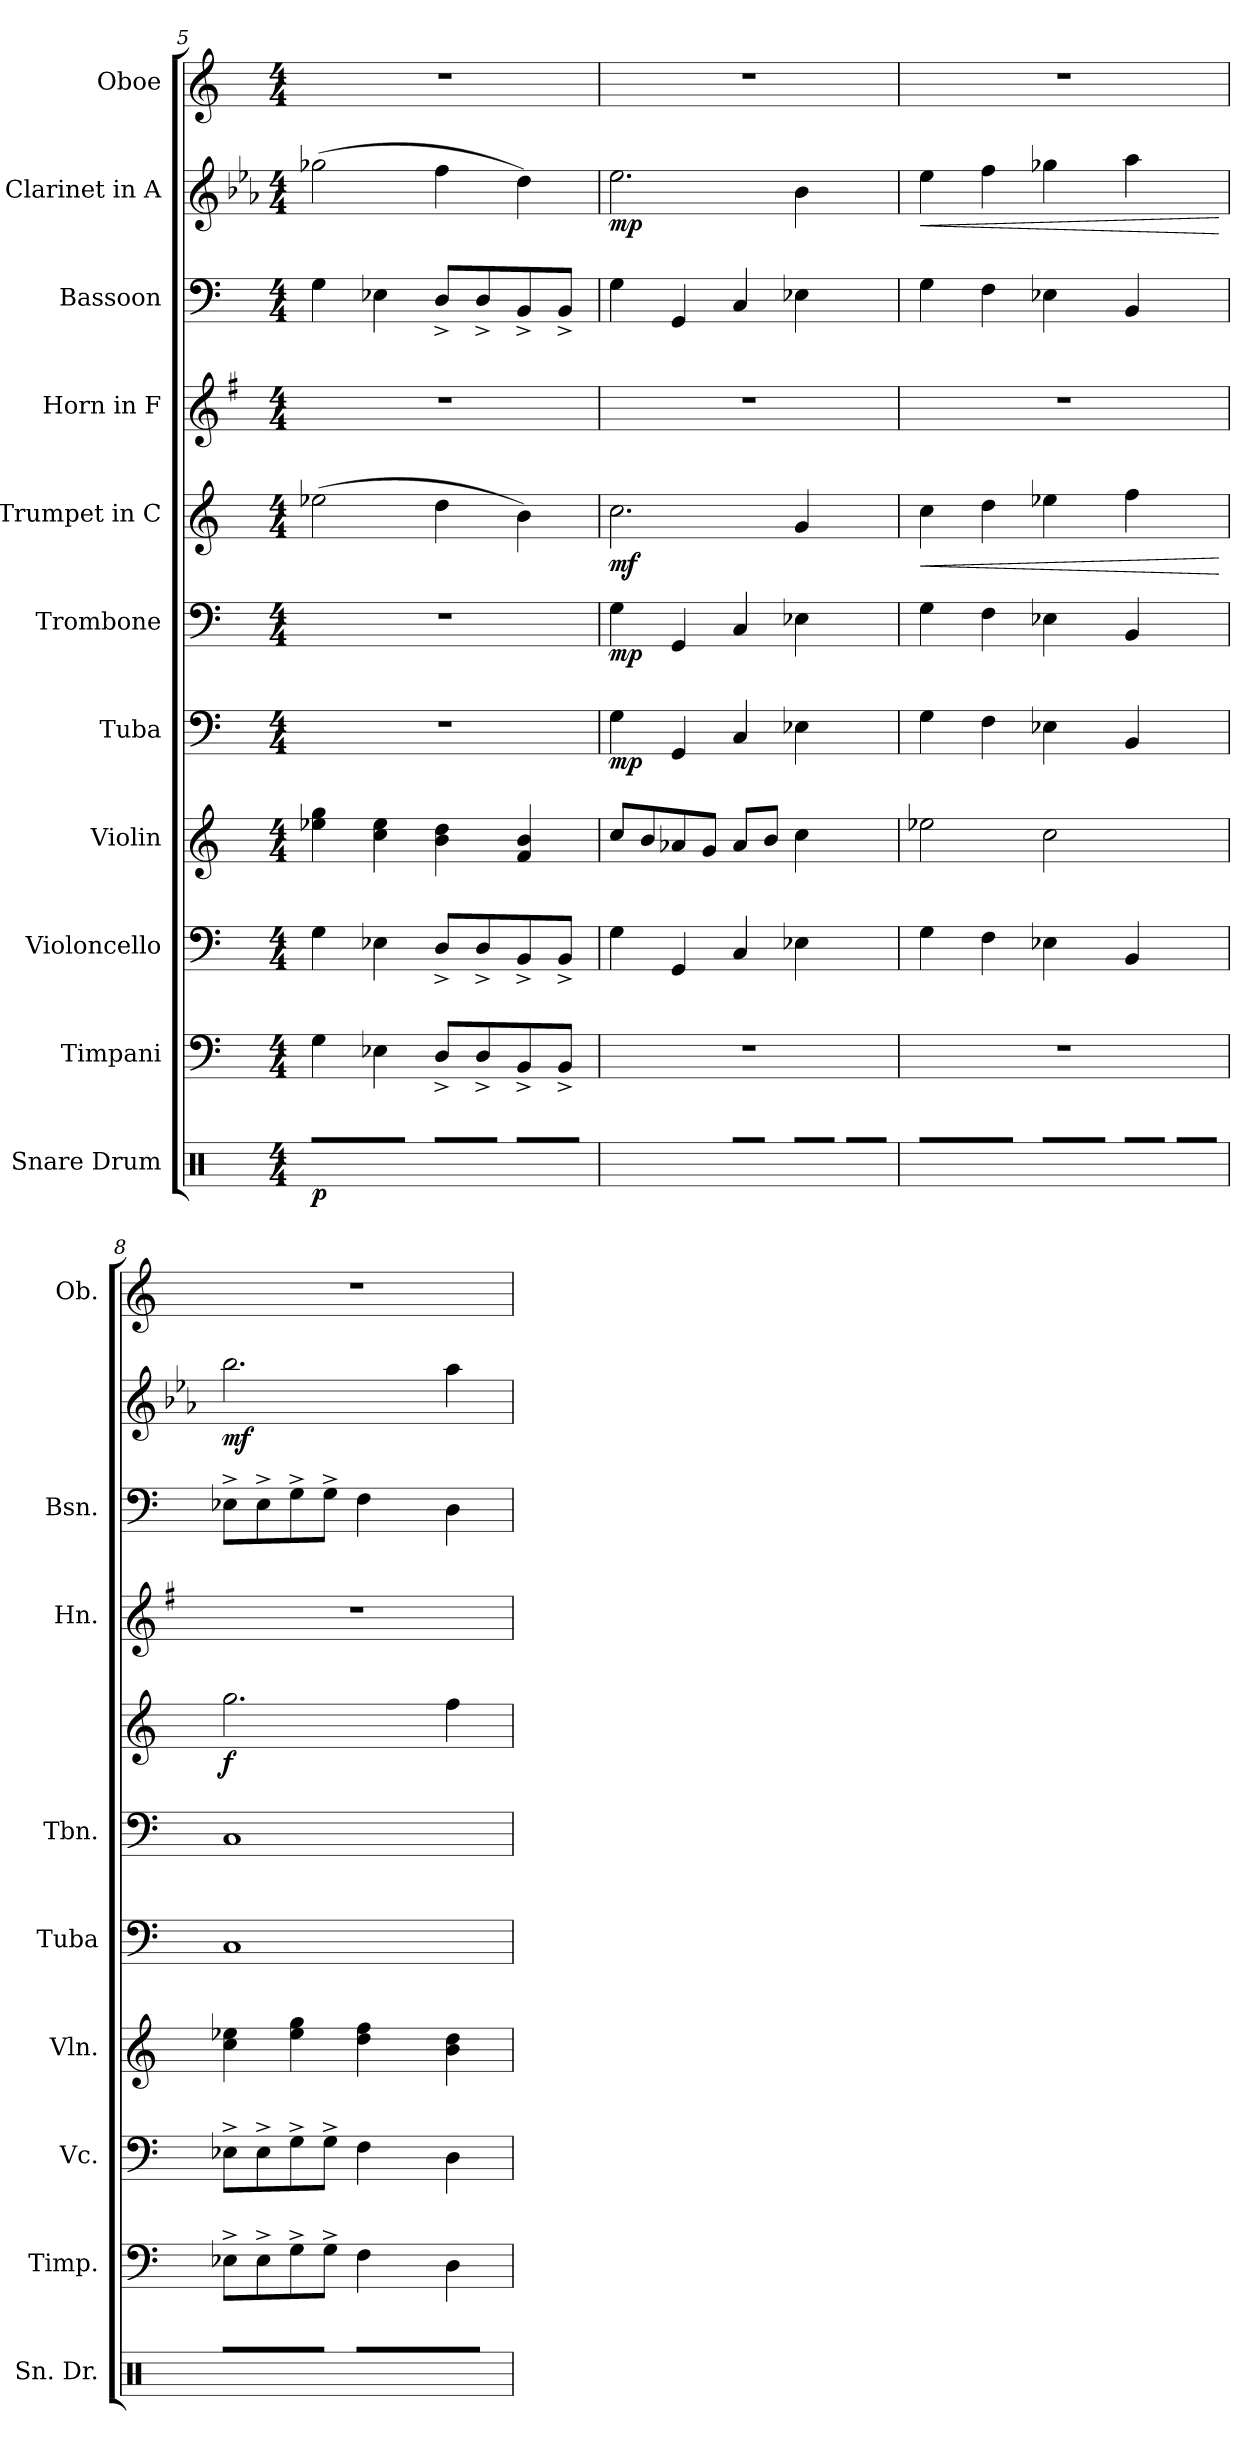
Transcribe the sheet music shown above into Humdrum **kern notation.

**kern	**dynam	**kern	**kern	**kern	**kern	**dynam	**kern	**dynam	**kern	**dynam	**kern	**kern	**kern	**dynam	**kern
*part11	*part11	*part10	*part9	*part8	*part7	*part7	*part6	*part6	*part5	*part5	*part4	*part3	*part2	*part2	*part1
*staff11	*staff11	*staff10	*staff9	*staff8	*staff7	*staff7	*staff6	*staff6	*staff5	*staff5	*staff4	*staff3	*staff2	*staff2	*staff1
*I"Snare Drum	*	*I"Timpani	*I"Violoncello	*I"Violin	*I"Tuba	*	*I"Trombone	*	*I"Trumpet in C	*	*I"Horn in F	*I"Bassoon	*I"Clarinet in A	*	*I"Oboe
*I'Sn. Dr.	*	*I'Timp.	*I'Vc.	*I'Vln.	*I'Tuba	*	*I'Tbn.	*	*	*	*I'Hn.	*I'Bsn.	*	*	*I'Ob.
!!LO:PB:g=z
*clefX	*	*clefF4	*clefF4	*clefG2	*clefF4	*	*clefF4	*	*clefG2	*	*clefG2	*clefF4	*clefG2	*	*clefG2
*	*	*	*	*	*	*	*	*	*	*	*ITrd4c7	*	*ITrd2c3	*	*
*k[]	*	*k[]	*k[]	*k[]	*k[]	*	*k[]	*	*k[]	*	*k[]	*k[]	*k[]	*	*k[]
*C:	*	*C:	*C:	*C:	*C:	*	*C:	*	*C:	*	*C:	*C:	*C:	*	*C:
*M4/4	*	*M4/4	*M4/4	*M4/4	*M4/4	*	*M4/4	*	*M4/4	*	*M4/4	*M4/4	*M4/4	*	*M4/4
=5	=5	=5	=5	=5	=5	=5	=5	=5	=5	=5	=5	=5	=5	=5	=5
!	!LO:DY:b	!	!	!	!	!	!	!	!	!	!	!	!	!	!
8R\L	p	4G\	4G\	4ee-X\ 4gg\	1r	.	1r	.	(2ee-X\	.	1r	4G\	(2ee-X\	.	1r
8R\	.	.	.	.	.	.	.	.	.	.	.	.	.	.	.
8R\	.	4E-X\	4E-X\	4cc\ 4ee-\	.	.	.	.	.	.	.	4E-X\	.	.	.
8R\J	.	.	.	.	.	.	.	.	.	.	.	.	.	.	.
16R\LL	.	8D^/L	8D^/L	4b\ 4dd\	.	.	.	.	4dd\	.	.	8D^/L	4dd\	.	.
16R\	.	.	.	.	.	.	.	.	.	.	.	.	.	.	.
16R\	.	8D^/	8D^/	.	.	.	.	.	.	.	.	8D^/	.	.	.
16R\JJ	.	.	.	.	.	.	.	.	.	.	.	.	.	.	.
16R\LL	.	8BB^/	8BB^/	4f/ 4b/	.	.	.	.	4b\)	.	.	8BB^/	4b\)	.	.
16R\	.	.	.	.	.	.	.	.	.	.	.	.	.	.	.
16R\	.	8BB^/J	8BB^/J	.	.	.	.	.	.	.	.	8BB^/J	.	.	.
16R\JJ	.	.	.	.	.	.	.	.	.	.	.	.	.	.	.
=6	=6	=6	=6	=6	=6	=6	=6	=6	=6	=6	=6	=6	=6	=6	=6
!	!	!	!	!	!	!LO:DY:b	!	!LO:DY:b	!	!LO:DY:b	!	!	!	!LO:DY:b	!
4R\	.	1r	4G\	8cc/L	4G\	mp	4G\	mp	2.cc\	mf	1r	4G\	2.cc\	mp	1r
.	.	.	.	8b/	.	.	.	.	.	.	.	.	.	.	.
4R\	.	.	4GG/	8a-X/	4GG/	.	4GG/	.	.	.	.	4GG/	.	.	.
.	.	.	.	8g/J	.	.	.	.	.	.	.	.	.	.	.
8R\L	.	.	4C/	8a-/L	4C/	.	4C/	.	.	.	.	4C/	.	.	.
8R\J	.	.	.	8b/J	.	.	.	.	.	.	.	.	.	.	.
32R\LLL	.	.	4E-X\	4cc\	4E-X\	.	4E-X\	.	4g/	.	.	4E-X\	4g\	.	.
32R\	.	.	.	.	.	.	.	.	.	.	.	.	.	.	.
32R\	.	.	.	.	.	.	.	.	.	.	.	.	.	.	.
32R\JJJ	.	.	.	.	.	.	.	.	.	.	.	.	.	.	.
32R\LLL	.	.	.	.	.	.	.	.	.	.	.	.	.	.	.
32R\	.	.	.	.	.	.	.	.	.	.	.	.	.	.	.
32R\	.	.	.	.	.	.	.	.	.	.	.	.	.	.	.
32R\JJJ	.	.	.	.	.	.	.	.	.	.	.	.	.	.	.
=7	=7	=7	=7	=7	=7	=7	=7	=7	=7	=7	=7	=7	=7	=7	=7
!	!	!	!	!	!	!	!	!	!	!LO:HP:b	!	!	!	!LO:HP:b	!
8R\L	.	1r	4G\	2ee-X\	4G\	.	4G\	.	4cc\	<	1r	4G\	4cc\	<	1r
8R\	.	.	.	.	.	.	.	.	.	.	.	.	.	.	.
8R\	.	.	4F\	.	4F\	.	4F\	.	4dd\	.	.	4F\	4dd\	.	.
8R\J	.	.	.	.	.	.	.	.	.	.	.	.	.	.	.
16R\LL	.	.	4E-X\	2cc\	4E-X\	.	4E-X\	.	4ee-X\	.	.	4E-X\	4ee-X\	.	.
16R\	.	.	.	.	.	.	.	.	.	.	.	.	.	.	.
16R\	.	.	.	.	.	.	.	.	.	.	.	.	.	.	.
16R\JJ	.	.	.	.	.	.	.	.	.	.	.	.	.	.	.
32R\LLL	.	.	4BB/	.	4BB/	.	4BB/	.	4ff\	.	.	4BB/	4ff\	.	.
32R\	.	.	.	.	.	.	.	.	.	.	.	.	.	.	.
32R\	.	.	.	.	.	.	.	.	.	.	.	.	.	.	.
32R\JJJ	.	.	.	.	.	.	.	.	.	.	.	.	.	.	.
32R\LLL	.	.	.	.	.	.	.	.	.	.	.	.	.	.	.
32R\	.	.	.	.	.	.	.	.	.	.	.	.	.	.	.
32R\	.	.	.	.	.	.	.	.	.	.	.	.	.	.	.
32R\JJJ	.	.	.	.	.	.	.	.	.	.	.	.	.	.	.
.	.	.	.	.	.	.	.	.	.	[	.	.	.	[	.
!!LO:PB:g=z
=8	=8	=8	=8	=8	=8	=8	=8	=8	=8	=8	=8	=8	=8	=8	=8
!	!	!	!	!	!	!	!	!	!	!LO:DY:b	!	!	!	!LO:DY:b	!
8R\L	.	8E-X^\L	8E-X^\L	4cc\ 4ee-X\	1C	.	1C	.	2.gg\	f	1r	8E-X^\L	2.gg\	mf	1r
8R\	.	8E-^\	8E-^\	.	.	.	.	.	.	.	.	8E-^\	.	.	.
8R\	.	8G^\	8G^\	4ee-\ 4gg\	.	.	.	.	.	.	.	8G^\	.	.	.
8R\J	.	8G^\J	8G^\J	.	.	.	.	.	.	.	.	8G^\J	.	.	.
16R\LL	.	4F\	4F\	4dd\ 4ff\	.	.	.	.	.	.	.	4F\	.	.	.
16R\	.	.	.	.	.	.	.	.	.	.	.	.	.	.	.
16R\	.	.	.	.	.	.	.	.	.	.	.	.	.	.	.
16R\J	.	.	.	.	.	.	.	.	.	.	.	.	.	.	.
8R\	.	4D\	4D\	4b\ 4dd\	.	.	.	.	4ff\	.	.	4D\	4ff\	.	.
8R\J	.	.	.	.	.	.	.	.	.	.	.	.	.	.	.
=	=	=	=	=	=	=	=	=	=	=	=	=	=	=	=
*-	*-	*-	*-	*-	*-	*-	*-	*-	*-	*-	*-	*-	*-	*-	*-
